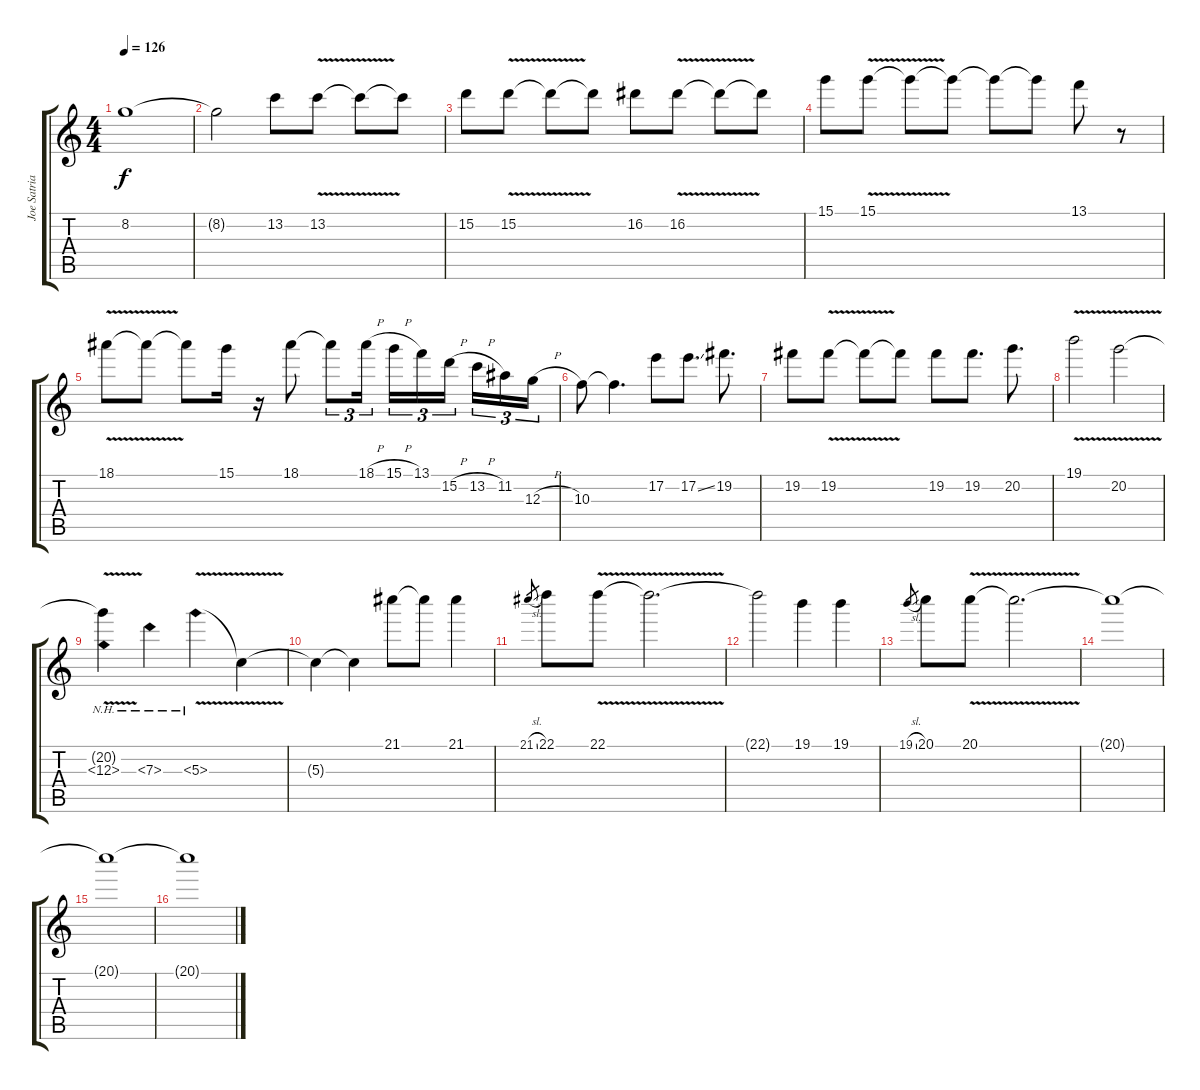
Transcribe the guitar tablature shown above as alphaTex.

\track ("Joe Satriani - guitar" "Joe Satria") {instrument distortionguitar}
\staff {score tabs}
\tuning (E4 B3 G3 D3 A2 E2) {hide}
\ts (4 4)
\tempo 126
\clef g2
\ks c
8.2{t}.1{dy f} |
8.2{t}.2 13.2.8 13.2{v}.8 13.2{t}.8 13.2{t}.8 |
15.2.8 15.2{v}.8 15.2{t}.8 15.2{t}.8 16.2.8 16.2{v}.8 16.2{t}.8 16.2{t}.8 |
15.1.8 15.1{v}.8 15.1{t}.8 15.1{t}.8 15.1{t}.8 15.1{t}.8 13.1.8 r.8 |
18.1{v}.8 18.1{t}.8 18.1{t}.8 15.1.16 r.16 18.1.8 18.1{t}.8{tu (3 2)} 18.1{h}.16{tu (3 2)} 15.1{h}.16{tu (3 2)} 13.1.16{tu (3 2)} 15.2{h}.16{tu (3 2)} 13.2{h}.16{tu (3 2)} 11.2.16{tu (3 2)} 12.3{h}.16{tu (3 2)} |
10.3.8 10.3{t}.4{d} 17.2.8 17.2{ss}.8{d} 19.2.8{d} |
19.2.8 19.2{v}.8 19.2{t}.8 19.2{t}.8 19.2.8 19.2.8{d} 20.2.8{d} |
19.1{v}.2 20.2{v}.2 |
(20.2{t} 12.3{nh}).4 7.3{nh}.4 5.3{nh v}.4 5.3{t}.4 |
5.3{t}.4 5.3{t}.4 21.1.8 21.1{t}.8 21.1.4 |
21.1{sl}.8{gr} 22.1.8 22.1{v}.8 22.1{t}.2{d} |
22.1{t}.2 19.1.4 19.1.4 |
19.1{sl}.8{gr} 20.1.8 20.1{v}.8 20.1{t}.2{d} |
20.1{t}.1 |
20.1{t}.1 |
20.1{t}.1
